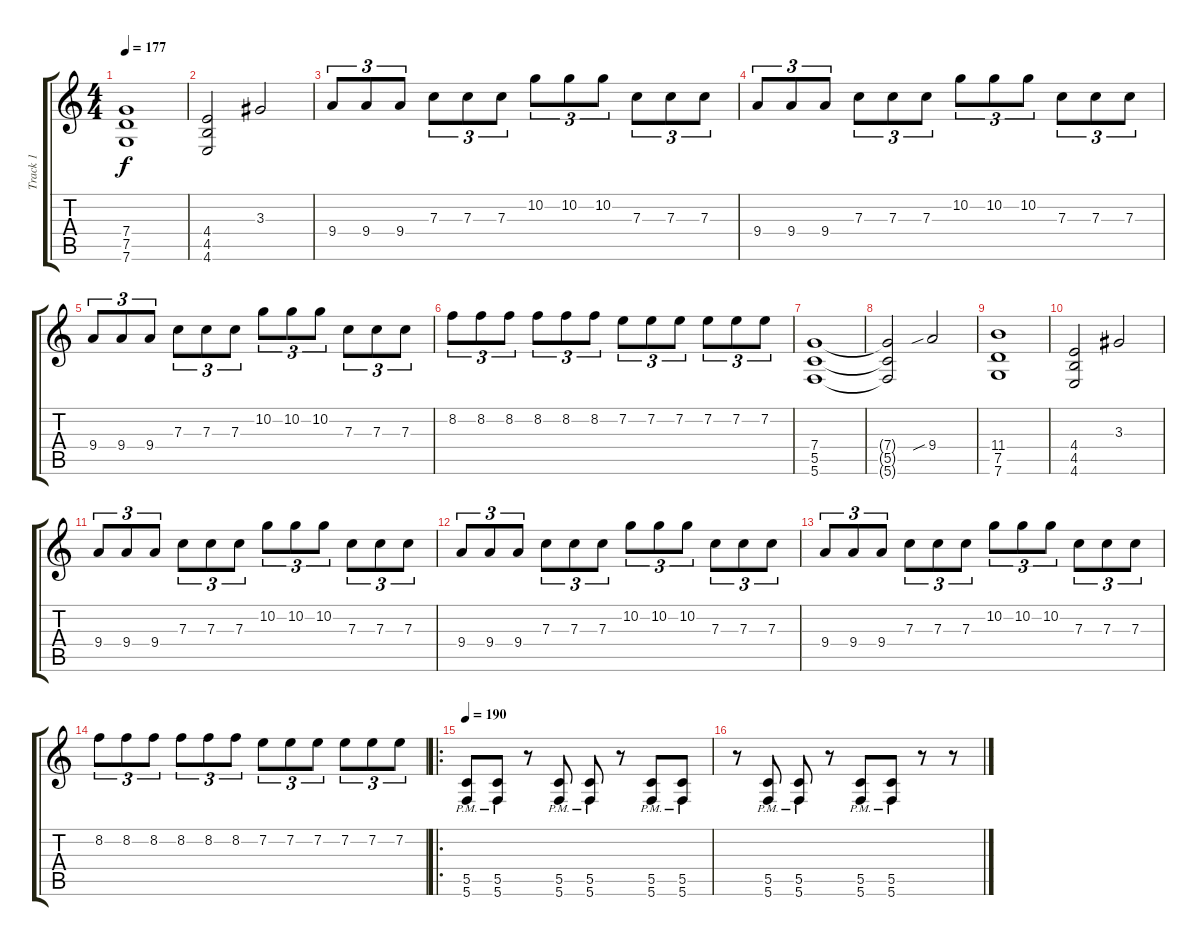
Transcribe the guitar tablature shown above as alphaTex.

\track ("Track 1" "Track 1") {instrument distortionguitar}
\staff {score tabs}
\tuning (D4 A3 F3 C3 G2 C2) {hide}
\ts (4 4)
\tempo 177
\clef g2
\ks c
(7.4 7.5 7.6).1{dy f} |
(4.4 4.5 4.6).2 3.3.2 |
9.4.8{tu (3 2)} 9.4.8{tu (3 2)} 9.4.8{tu (3 2)} 7.3.8{tu (3 2)} 7.3.8{tu (3 2)} 7.3.8{tu (3 2)} 10.2.8{tu (3 2)} 10.2.8{tu (3 2)} 10.2.8{tu (3 2)} 7.3.8{tu (3 2)} 7.3.8{tu (3 2)} 7.3.8{tu (3 2)} |
9.4.8{tu (3 2)} 9.4.8{tu (3 2)} 9.4.8{tu (3 2)} 7.3.8{tu (3 2)} 7.3.8{tu (3 2)} 7.3.8{tu (3 2)} 10.2.8{tu (3 2)} 10.2.8{tu (3 2)} 10.2.8{tu (3 2)} 7.3.8{tu (3 2)} 7.3.8{tu (3 2)} 7.3.8{tu (3 2)} |
9.4.8{tu (3 2)} 9.4.8{tu (3 2)} 9.4.8{tu (3 2)} 7.3.8{tu (3 2)} 7.3.8{tu (3 2)} 7.3.8{tu (3 2)} 10.2.8{tu (3 2)} 10.2.8{tu (3 2)} 10.2.8{tu (3 2)} 7.3.8{tu (3 2)} 7.3.8{tu (3 2)} 7.3.8{tu (3 2)} |
8.2.8{tu (3 2)} 8.2.8{tu (3 2)} 8.2.8{tu (3 2)} 8.2.8{tu (3 2)} 8.2.8{tu (3 2)} 8.2.8{tu (3 2)} 7.2.8{tu (3 2)} 7.2.8{tu (3 2)} 7.2.8{tu (3 2)} 7.2.8{tu (3 2)} 7.2.8{tu (3 2)} 7.2.8{tu (3 2)} |
(7.4 5.5 5.6).1 |
(7.4{t} 5.5{t} 5.6{t}).2 9.4{sib}.2 |
(11.4 7.5 7.6).1 |
(4.4 4.5 4.6).2 3.3.2 |
9.4.8{tu (3 2)} 9.4.8{tu (3 2)} 9.4.8{tu (3 2)} 7.3.8{tu (3 2)} 7.3.8{tu (3 2)} 7.3.8{tu (3 2)} 10.2.8{tu (3 2)} 10.2.8{tu (3 2)} 10.2.8{tu (3 2)} 7.3.8{tu (3 2)} 7.3.8{tu (3 2)} 7.3.8{tu (3 2)} |
9.4.8{tu (3 2)} 9.4.8{tu (3 2)} 9.4.8{tu (3 2)} 7.3.8{tu (3 2)} 7.3.8{tu (3 2)} 7.3.8{tu (3 2)} 10.2.8{tu (3 2)} 10.2.8{tu (3 2)} 10.2.8{tu (3 2)} 7.3.8{tu (3 2)} 7.3.8{tu (3 2)} 7.3.8{tu (3 2)} |
9.4.8{tu (3 2)} 9.4.8{tu (3 2)} 9.4.8{tu (3 2)} 7.3.8{tu (3 2)} 7.3.8{tu (3 2)} 7.3.8{tu (3 2)} 10.2.8{tu (3 2)} 10.2.8{tu (3 2)} 10.2.8{tu (3 2)} 7.3.8{tu (3 2)} 7.3.8{tu (3 2)} 7.3.8{tu (3 2)} |
8.2.8{tu (3 2)} 8.2.8{tu (3 2)} 8.2.8{tu (3 2)} 8.2.8{tu (3 2)} 8.2.8{tu (3 2)} 8.2.8{tu (3 2)} 7.2.8{tu (3 2)} 7.2.8{tu (3 2)} 7.2.8{tu (3 2)} 7.2.8{tu (3 2)} 7.2.8{tu (3 2)} 7.2.8{tu (3 2)} |
\ro
\tempo 190
(5.5{pm} 5.6{pm}).8 (5.5{pm} 5.6{pm}).8 r.8 (5.5{pm} 5.6{pm}).8 (5.5{pm} 5.6{pm}).8 r.8 (5.5{pm} 5.6{pm}).8 (5.5{pm} 5.6{pm}).8 |
r.8 (5.5{pm} 5.6{pm}).8 (5.5{pm} 5.6{pm}).8 r.8 (5.5{pm} 5.6{pm}).8 (5.5{pm} 5.6{pm}).8 r.8 r.8
